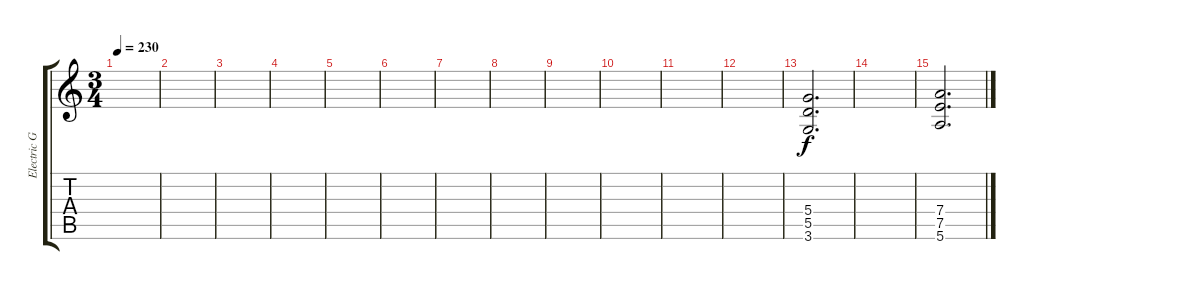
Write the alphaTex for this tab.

\track ("Electric Guitar" "Electric G") {instrument distortionguitar}
\staff {score tabs}
\tuning (E4 B3 G3 D3 A2 E2) {hide}
\ts (3 4)
\tempo 230
\clef g2
\ks c
|
|
|
|
|
|
|
|
|
|
|
|
(5.4 5.5 3.6).2{d} |
|
(7.4 7.5 5.6).2{d}
